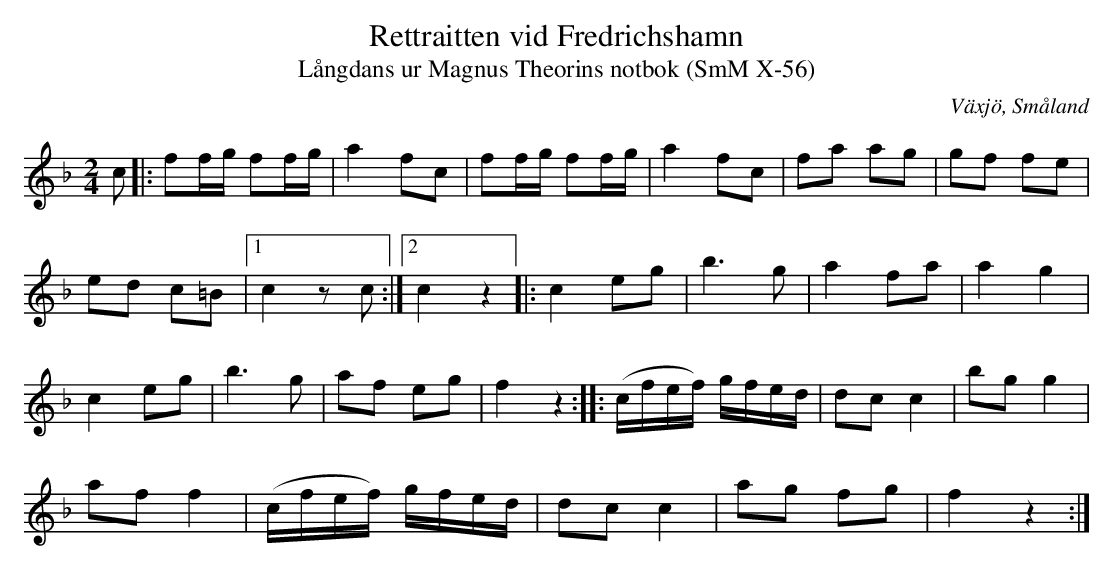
X:1
T:Rettraitten vid Fredrichshamn
T:Långdans ur Magnus Theorins notbok (SmM X-56)
O:Växjö, Småland
M:2/4
L:1/8
K:F
c|:ff/g/ ff/g/|a2 fc|ff/g/ ff/g/|a2 fc|fa ag|gf fe|
ed c=B|1c2 zc:|2c2 z2]|:c2 eg|b3 g|a2 fa|a2 g2|
c2 eg|b3 g|af eg|f2 z2::(c/f/e/f/) g/f/e/d/|dc c2|bg g2|
af f2|(c/f/e/f/) g/f/e/d/|dc c2|ag fg|f2 z2:|
